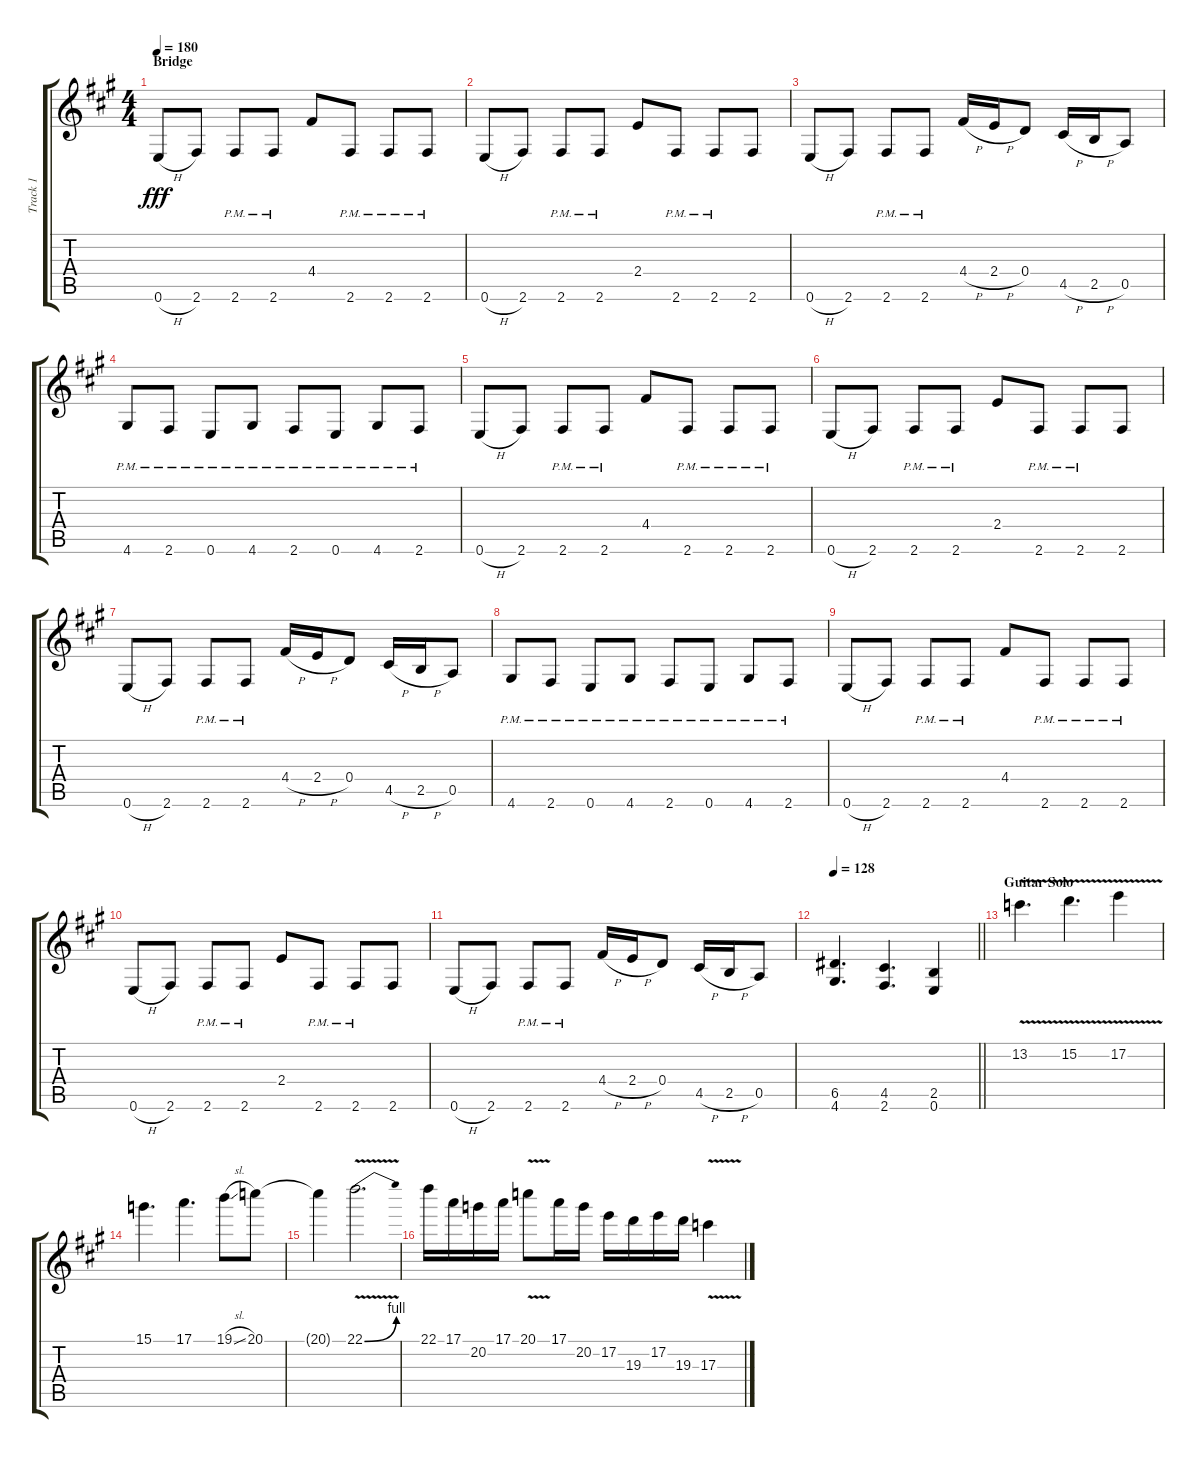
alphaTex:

\track ("Track 1" "Track 1") {instrument overdrivenguitar}
\staff {score tabs}
\tuning (E4 B3 G3 D3 A2 E2) {hide}
\ts (4 4)
\section ("" "Bridge")
\tempo 180
\clef g2
\ks a
0.6{h}.8{dy fff} 2.6.8 2.6{pm}.8 2.6{pm}.8 4.4.8 2.6{pm}.8 2.6{pm}.8 2.6{pm}.8 |
0.6{h}.8 2.6.8 2.6{pm}.8 2.6{pm}.8 2.4.8 2.6{pm}.8 2.6{pm}.8 2.6.8 |
0.6{h}.8 2.6.8 2.6{pm}.8 2.6{pm}.8 4.4{h}.16 2.4{h}.16 0.4.8 4.5{h}.16 2.5{h}.16 0.5.8 |
4.6{pm}.8 2.6{pm}.8 0.6{pm}.8 4.6{pm}.8 2.6{pm}.8 0.6{pm}.8 4.6{pm}.8 2.6{pm}.8 |
0.6{h}.8 2.6.8 2.6{pm}.8 2.6{pm}.8 4.4.8 2.6{pm}.8 2.6{pm}.8 2.6{pm}.8 |
0.6{h}.8 2.6.8 2.6{pm}.8 2.6{pm}.8 2.4.8 2.6{pm}.8 2.6{pm}.8 2.6.8 |
0.6{h}.8 2.6.8 2.6{pm}.8 2.6{pm}.8 4.4{h}.16 2.4{h}.16 0.4.8 4.5{h}.16 2.5{h}.16 0.5.8 |
4.6{pm}.8 2.6{pm}.8 0.6{pm}.8 4.6{pm}.8 2.6{pm}.8 0.6{pm}.8 4.6{pm}.8 2.6{pm}.8 |
0.6{h}.8 2.6.8 2.6{pm}.8 2.6{pm}.8 4.4.8 2.6{pm}.8 2.6{pm}.8 2.6{pm}.8 |
0.6{h}.8 2.6.8 2.6{pm}.8 2.6{pm}.8 2.4.8 2.6{pm}.8 2.6{pm}.8 2.6.8 |
0.6{h}.8 2.6.8 2.6{pm}.8 2.6{pm}.8 4.4{h}.16 2.4{h}.16 0.4.8 4.5{h}.16 2.5{h}.16 0.5.8 |
\tempo 128
\barLineRight lightlight
(6.5 4.6).4{d} (4.5 2.6).4{d} (2.5 0.6).4 |
\section ("" "Guitar Solo")
13.2{v}.4{d} 15.2{v}.4{d} 17.2{v}.4 |
15.1.4{d} 17.1.4{d} 19.1{sl}.8 20.1.8 |
20.1{t}.4 22.1{be (bend 0 0 60 4) v}.2{d} |
22.1.16 17.1.16 20.2.16 17.1.16 20.1{v}.8 17.1.16 20.2.16 17.2.16 19.3.16 17.2.16 19.3.16 17.3{v}.4
